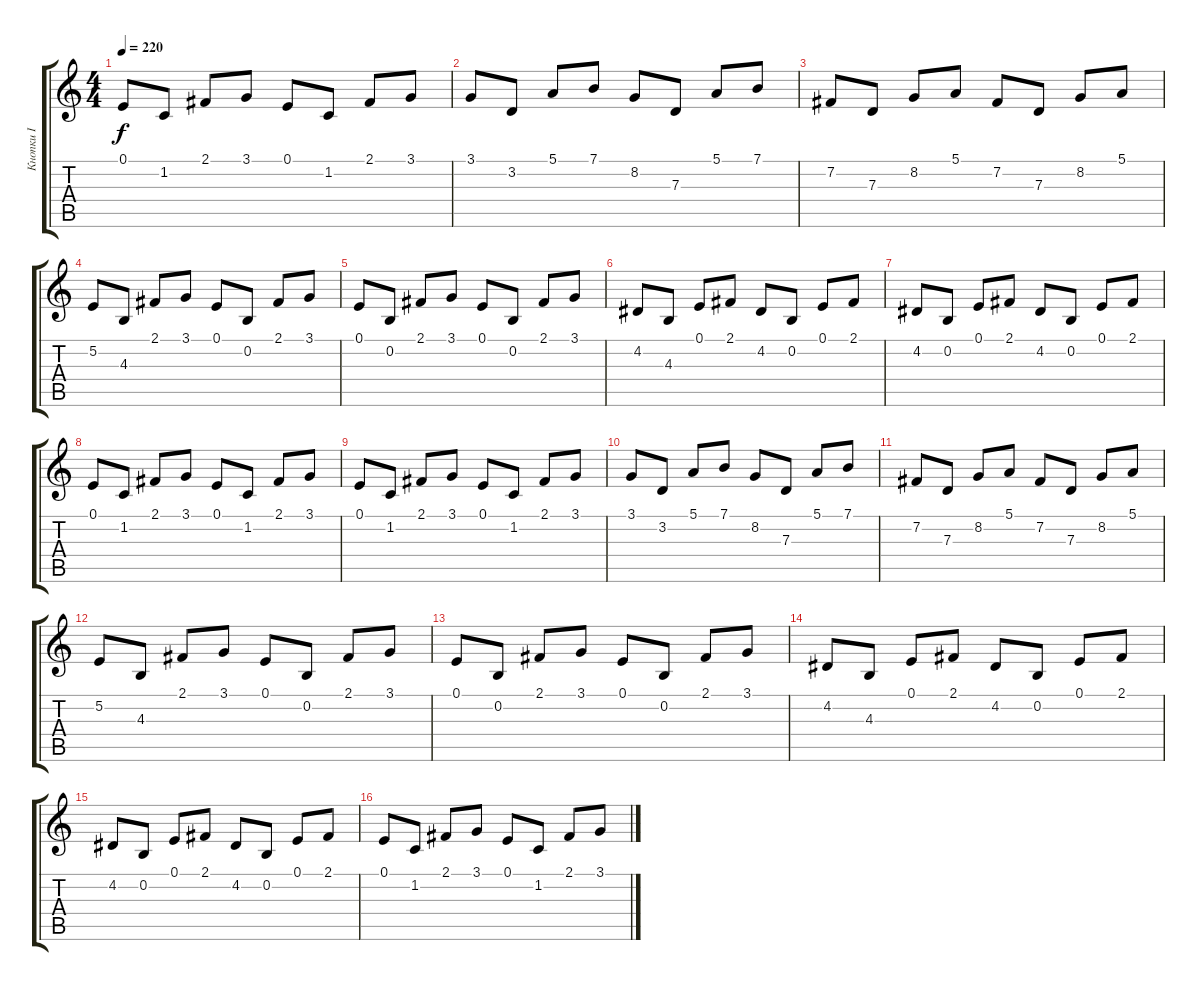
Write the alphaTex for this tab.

\track ("Кнопки I" "Кнопки I") {instrument stringensemble1}
\staff {score tabs}
\tuning (E4 B3 G3 D3 A2 E2) {hide}
\ts (4 4)
\tempo 220
\clef g2
\ks c
0.1.8{dy f} 1.2.8 2.1.8 3.1.8 0.1.8 1.2.8 2.1.8 3.1.8 |
3.1.8 3.2.8 5.1.8 7.1.8 8.2.8 7.3.8 5.1.8 7.1.8 |
7.2.8 7.3.8 8.2.8 5.1.8 7.2.8 7.3.8 8.2.8 5.1.8 |
5.2.8 4.3.8 2.1.8 3.1.8 0.1.8 0.2.8 2.1.8 3.1.8 |
0.1.8 0.2.8 2.1.8 3.1.8 0.1.8 0.2.8 2.1.8 3.1.8 |
4.2.8 4.3.8 0.1.8 2.1.8 4.2.8 0.2.8 0.1.8 2.1.8 |
4.2.8 0.2.8 0.1.8 2.1.8 4.2.8 0.2.8 0.1.8 2.1.8 |
0.1.8 1.2.8 2.1.8 3.1.8 0.1.8 1.2.8 2.1.8 3.1.8 |
0.1.8 1.2.8 2.1.8 3.1.8 0.1.8 1.2.8 2.1.8 3.1.8 |
3.1.8 3.2.8 5.1.8 7.1.8 8.2.8 7.3.8 5.1.8 7.1.8 |
7.2.8 7.3.8 8.2.8 5.1.8 7.2.8 7.3.8 8.2.8 5.1.8 |
5.2.8 4.3.8 2.1.8 3.1.8 0.1.8 0.2.8 2.1.8 3.1.8 |
0.1.8 0.2.8 2.1.8 3.1.8 0.1.8 0.2.8 2.1.8 3.1.8 |
4.2.8 4.3.8 0.1.8 2.1.8 4.2.8 0.2.8 0.1.8 2.1.8 |
4.2.8 0.2.8 0.1.8 2.1.8 4.2.8 0.2.8 0.1.8 2.1.8 |
0.1.8 1.2.8 2.1.8 3.1.8 0.1.8 1.2.8 2.1.8 3.1.8
